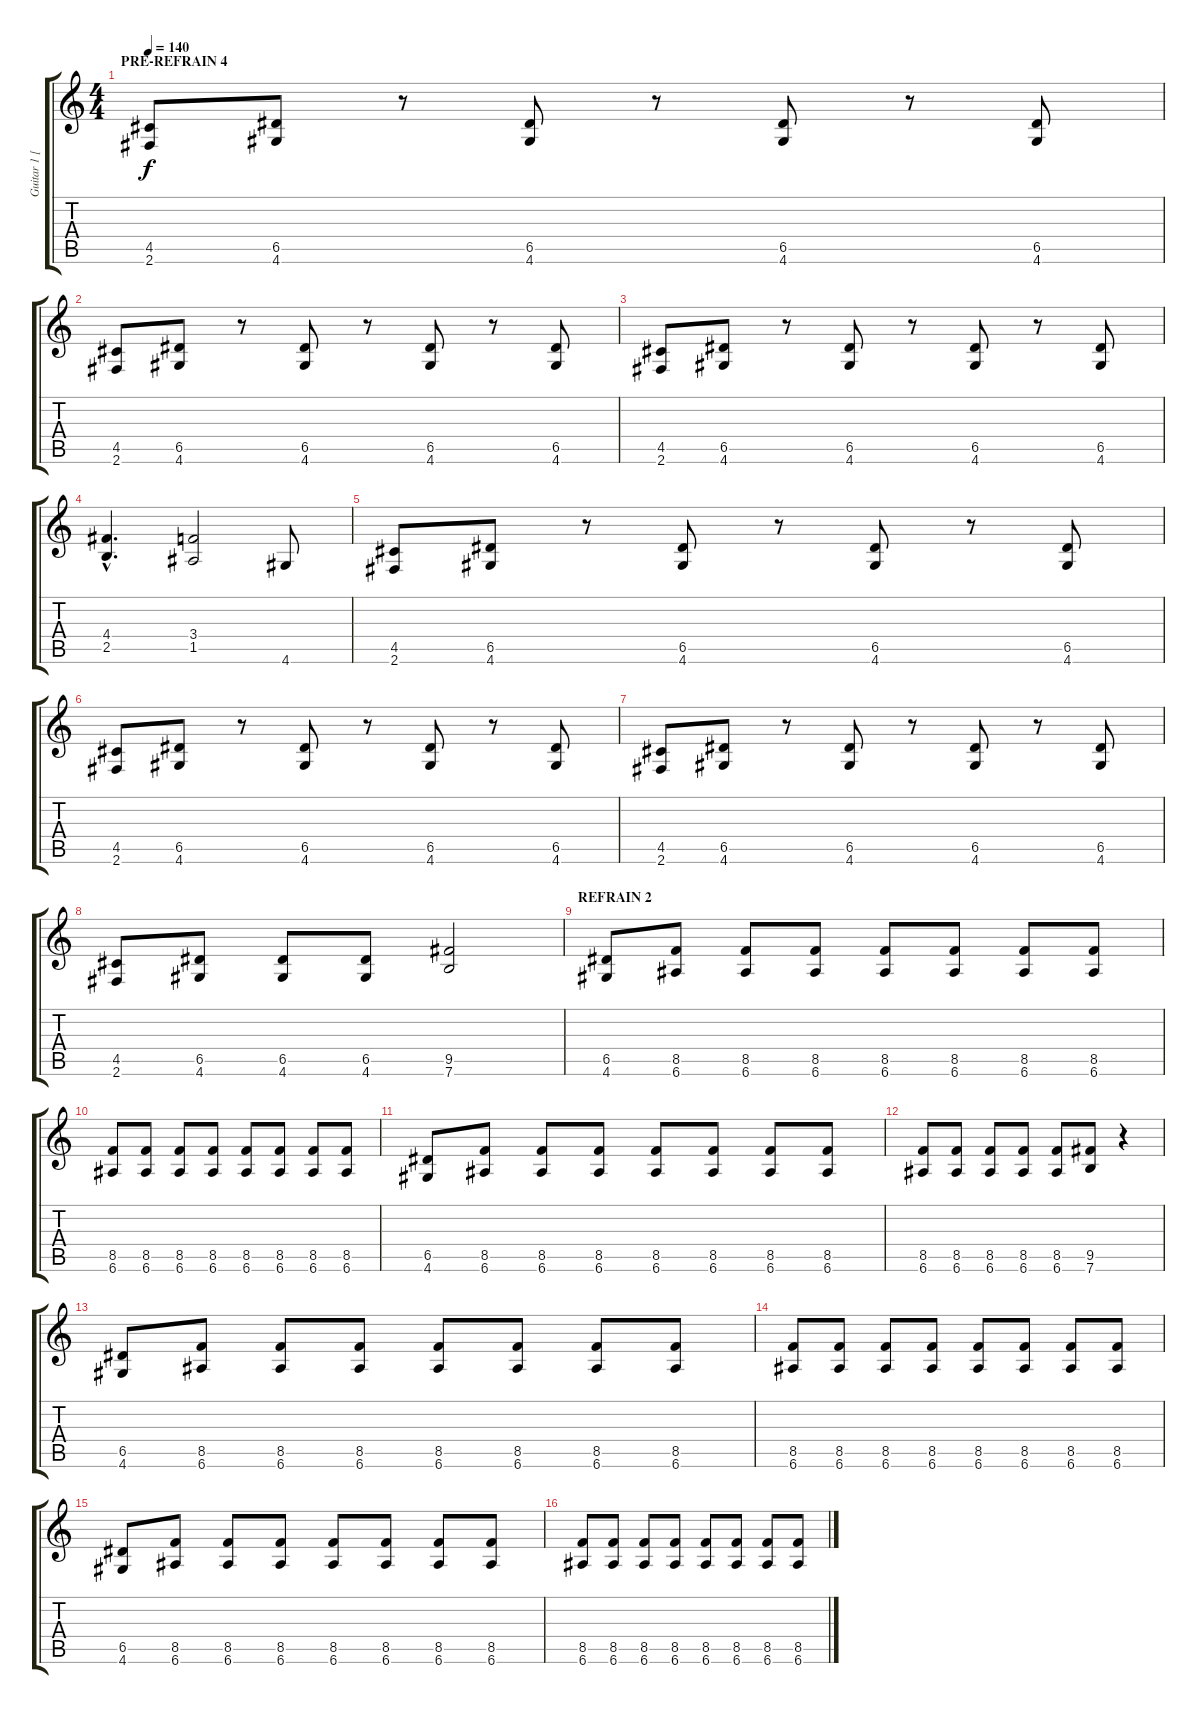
\track ("Guitar 1 [Rhytm]" "Guitar 1 [") {instrument distortionguitar}
\staff {score tabs}
\tuning (E4 B3 G3 D3 A2 E2) {hide}
\ts (4 4)
\section ("" "PRE-REFRAIN 4")
\tempo 140
\clef g2
\ks c
(4.5 2.6).8{dy f} (6.5 4.6).8 r.8 (6.5 4.6).8 r.8 (6.5 4.6).8 r.8 (6.5 4.6).8 |
(4.5 2.6).8 (6.5 4.6).8 r.8 (6.5 4.6).8 r.8 (6.5 4.6).8 r.8 (6.5 4.6).8 |
(4.5 2.6).8 (6.5 4.6).8 r.8 (6.5 4.6).8 r.8 (6.5 4.6).8 r.8 (6.5 4.6).8 |
(4.4{hac} 2.5{hac}).4{d} (3.4 1.5).2 4.6.8 |
(4.5 2.6).8 (6.5 4.6).8 r.8 (6.5 4.6).8 r.8 (6.5 4.6).8 r.8 (6.5 4.6).8 |
(4.5 2.6).8 (6.5 4.6).8 r.8 (6.5 4.6).8 r.8 (6.5 4.6).8 r.8 (6.5 4.6).8 |
(4.5 2.6).8 (6.5 4.6).8 r.8 (6.5 4.6).8 r.8 (6.5 4.6).8 r.8 (6.5 4.6).8 |
(4.5 2.6).8 (6.5 4.6).8 (6.5 4.6).8 (6.5 4.6).8 (9.5 7.6).2 |
\section ("" "REFRAIN 2")
(6.5 4.6).8 (8.5 6.6).8 (8.5 6.6).8 (8.5 6.6).8 (8.5 6.6).8 (8.5 6.6).8 (8.5 6.6).8 (8.5 6.6).8 |
(8.5 6.6).8 (8.5 6.6).8 (8.5 6.6).8 (8.5 6.6).8 (8.5 6.6).8 (8.5 6.6).8 (8.5 6.6).8 (8.5 6.6).8 |
(6.5 4.6).8 (8.5 6.6).8 (8.5 6.6).8 (8.5 6.6).8 (8.5 6.6).8 (8.5 6.6).8 (8.5 6.6).8 (8.5 6.6).8 |
(8.5 6.6).8 (8.5 6.6).8 (8.5 6.6).8 (8.5 6.6).8 (8.5 6.6).8 (9.5 7.6).8 r.4 |
(6.5 4.6).8 (8.5 6.6).8 (8.5 6.6).8 (8.5 6.6).8 (8.5 6.6).8 (8.5 6.6).8 (8.5 6.6).8 (8.5 6.6).8 |
(8.5 6.6).8 (8.5 6.6).8 (8.5 6.6).8 (8.5 6.6).8 (8.5 6.6).8 (8.5 6.6).8 (8.5 6.6).8 (8.5 6.6).8 |
(6.5 4.6).8 (8.5 6.6).8 (8.5 6.6).8 (8.5 6.6).8 (8.5 6.6).8 (8.5 6.6).8 (8.5 6.6).8 (8.5 6.6).8 |
(8.5 6.6).8 (8.5 6.6).8 (8.5 6.6).8 (8.5 6.6).8 (8.5 6.6).8 (8.5 6.6).8 (8.5 6.6).8 (8.5 6.6).8
